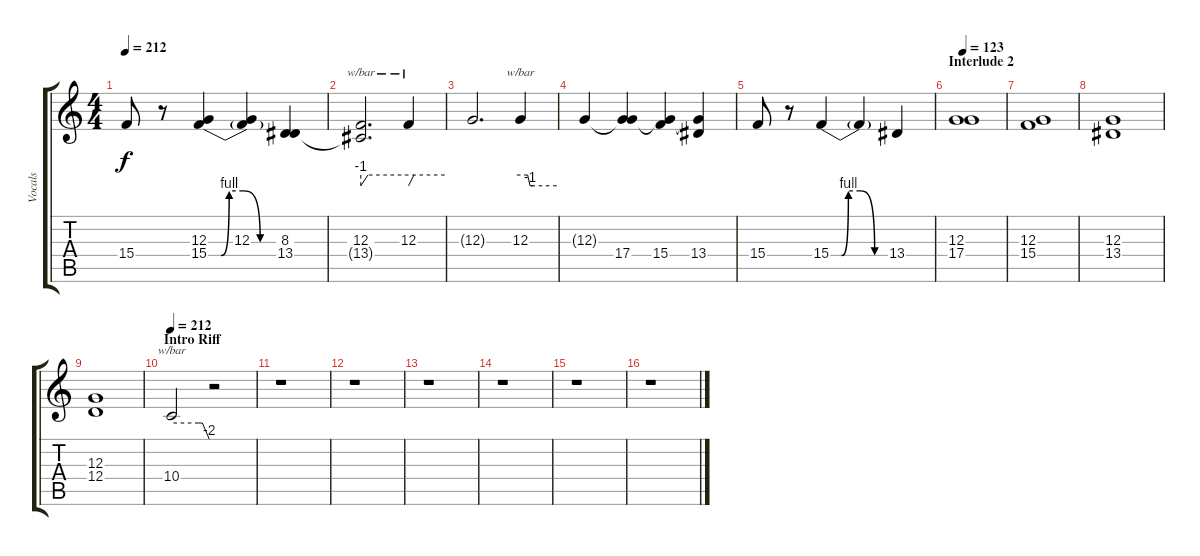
\track ("Vocals" "Vocals") {instrument viola}
\staff {score tabs}
\tuning (E4 B3 G3 D3 A2 E2) {hide}
\ts (4 4)
\tempo 212
\clef g2
\ks c
15.4.8{dy f} r.8 (12.3 15.4{be (custom 0 0 11 0 18 4 30 4 45 0 60 0)}).4 (12.3 15.4{t}).4 (8.3 13.4).4 |
(12.3 13.4{t}).2{d tbe (custom default 0 -4 9 0 60 0)} 12.3.4{tbe (custom default 0 -4 9 0 60 0)} |
12.3{t}.2{d} 12.3.4{tbe (custom default 0 0 12 0 16 -4 21 -4 60 -4)} |
12.3{t}.4 (12.3{t} 17.4).4 (12.3{t} 15.4).4 (12.3{t} 13.4).4 |
15.4.8 r.8 15.4{be (custom 0 0 11 0 18 4 30 4 45 0 60 0)}.4 15.4{t}.4 13.4.4 |
\section ("" "Interlude 2")
\tempo 123
(12.3 17.4).1 |
(12.3 15.4).1 |
(12.3 13.4).1 |
(12.3 12.4).1 |
\section ("" "Intro Riff")
\tempo 212
10.4.2{tbe (custom default 0 0 43 0 49 0 60 -8)} r.2 |
r.1 |
r.1 |
r.1 |
r.1 |
r.1 |
r.1
